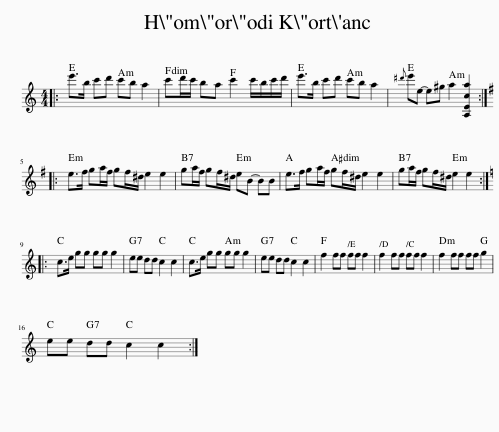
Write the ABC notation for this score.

X:1
L:1/8
M:4/4
I:linebreak $
K:C
V:1 treble
V:1
|: e'>b c'd' c'b a2 | c'd'/c'/ ba c'2 c'/b/c'/d'/ | e'>b c'd' c'b a2 |{^d'} e'e- e^g a2 [A,Eca]2 ::$[K:Emin] e>f ga/f/ gf/^d/ e2 e2 | %5
 ga/f/ gf/^d/ eB- BB | e>f ga/f/ gf/^d/ e2 e2 | ga/f/ gf/^d/ e2 e2 ::$[K:Amin] c>e gg gg g2 | ee dd c2 c2 | %10
 c>e gg gg g2 | ee dd c2 c2 | f2 ff ff f2 | f2 ff ff f2 | f2 ff ff g2 |$ %15
 ee dd c2 c2 :| %16
